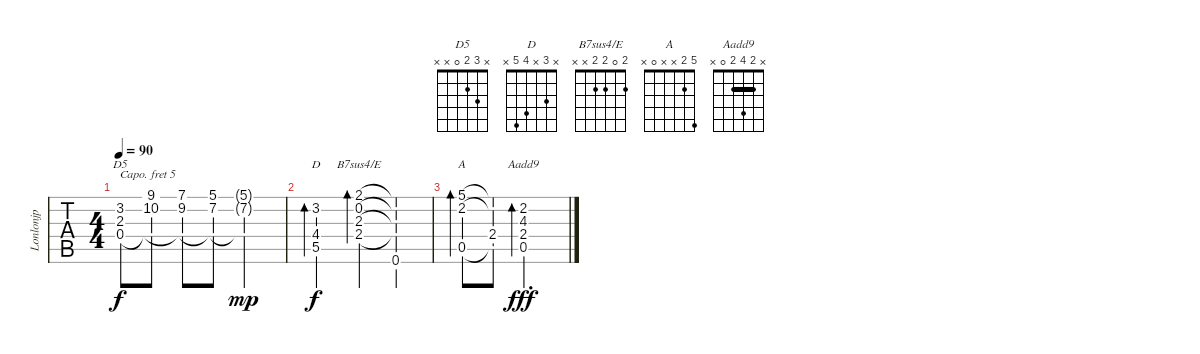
\track ("Lonlonjp" "Lonlonjp") {instrument acousticguitarnylon}
\staff {tabs}
\capo 5
\tuning (E4 B3 G3 D3 A2 E2) {hide}
\chord ("D5" x 3 2 0 x x)
\chord ("D" x 3 x 4 5 x)
\chord ("B7sus4/E" 2 0 2 2 x x)
\chord ("A" 5 2 x x 0 x)
\chord ("Aadd9" x 2 4 2 0 x) {barre 2}
\ts (4 4)
\tempo 90
\clef g2
\ks c
(3.2 2.3 0.4).8{ch "D5" dy f} (9.1 10.2 0.4{t}).8 (7.1 9.2 0.4{t}).8 (5.1 7.2 0.4{t}).8 (5.1{g} 7.2{g} 0.4{t}).2{dy mp} |
(3.2 4.4 5.5).2{bd 30 ch "D" dy f} (2.1 0.2 2.3 2.4).4{bd 30 ch "B7sus4/E"} (2.1{t} 0.2{t} 2.3{t} 2.4{t} 0.6).4 |
(5.1 2.2 0.5).8{bd 30 ch "A"} (5.1{t} 2.2{t} 2.4 0.5{t}).8 (2.2{hac} 4.3{hac} 2.4{hac} 0.5{hac}).2{d bd 30 ch "Aadd9" dy fff}
